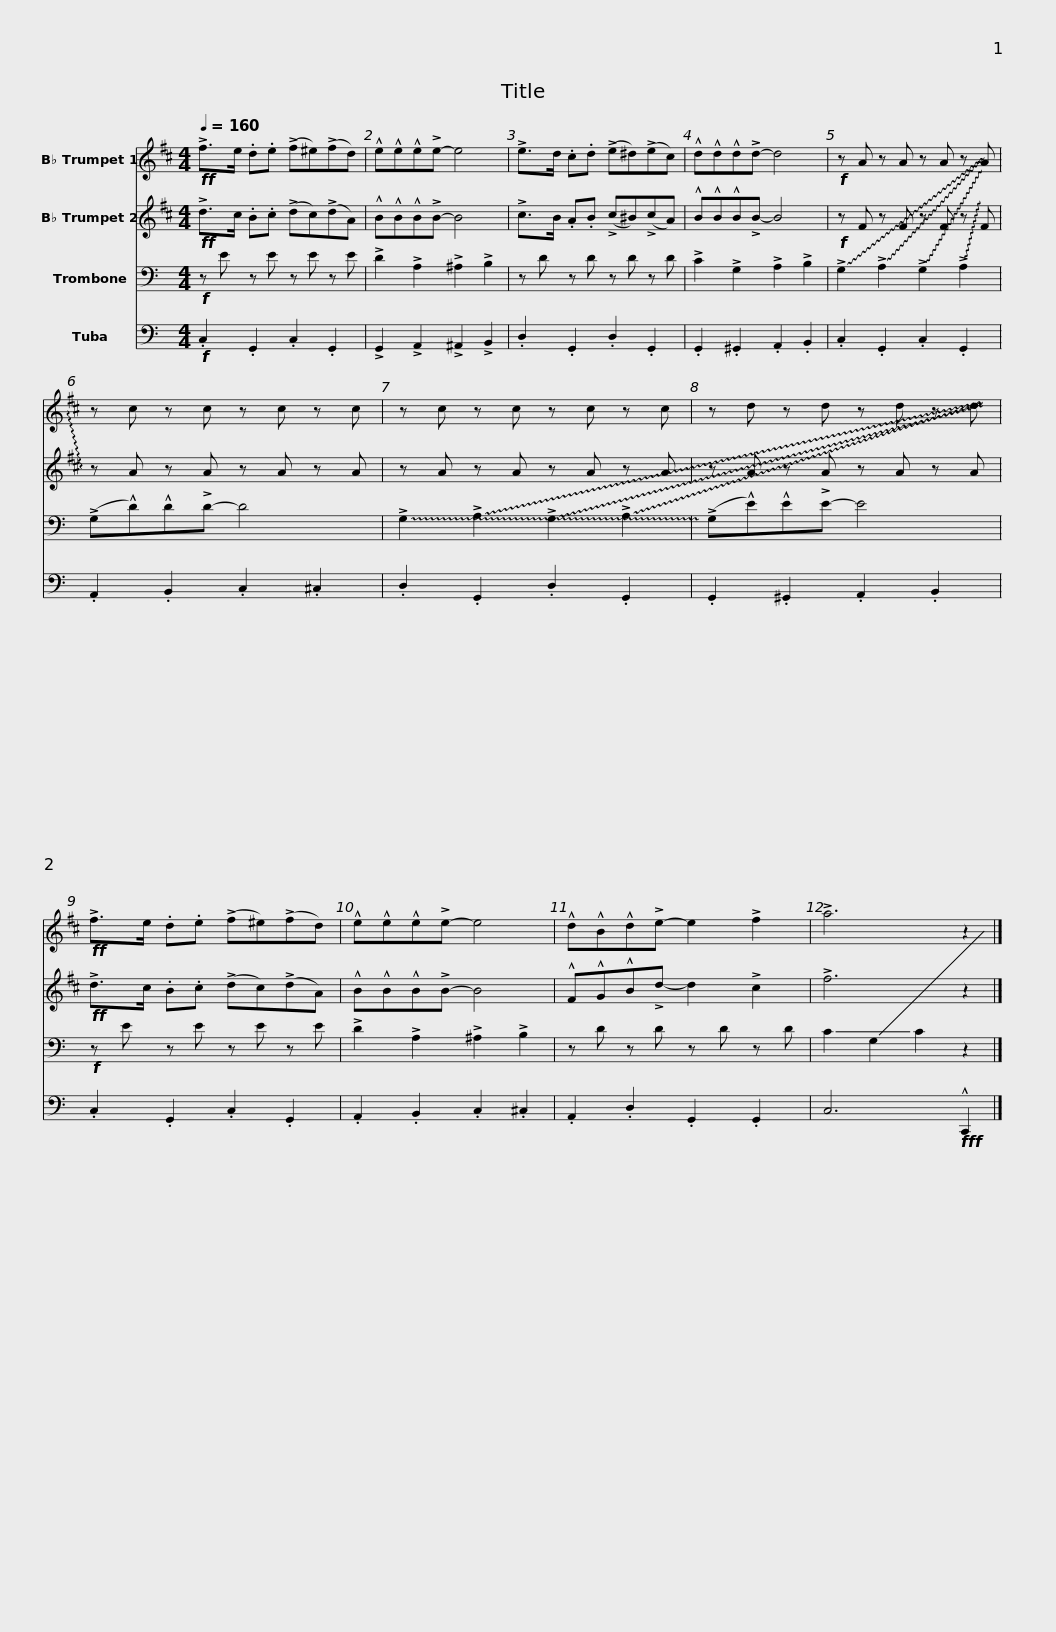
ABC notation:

X:1
%%score 1 2 3 4
L:1/8
Q:1/4=160
M:4/4
I:linebreak $
K:C
V:1 treble transpose=-2
V:2 treble transpose=-2
V:3 bass
V:4 bass
V:1
[K:D]!ff! !>!f>e .d.e (!>!f^e)(!>!fd) | !^!e!^!e!^!e!>!e- e4 | !>!e>d .c.d (!>!e^d)(!>!ec) | !^!d!^!d!^!d!>!d- d4 |$!f! z A z A z A z A | %5
 z c z c z c z c | z c z c z c z c | z d z d z d z d |$!ff! !>!f>e .d.e (!>!f^e)(!>!fd) | !^!e!^!e!^!e!>!e- e4 | %10
 !^!d!^!B!^!d!>!e- e2 !>!f2 | !>!a6 z2 |] %12
V:2
[K:D]!ff! !>!d>c .B.c (!>!dc)(!>!dA) | !^!B!^!B!^!B!>!B- B4 | !>!c>B .A.B (!>!c^B)(!>!cA) | !^!B!^!B!^!B!>!B- B4 |$!f! z F z F z F z F | %5
 z A z A z A z A | z A z A z A z A | z A z A z A z A |$!ff! !>!d>c .B.c (!>!dc)(!>!dA) | !^!B!^!B!^!B!>!B- B4 | %10
 !^!F!^!G!^!B!>!d- d2 !>!c2 | !>!f6 z2 |] %12
V:3
!f! z E z E z E z E | !>!D2 !>!A,2 !>!^A,2 !>!B,2 | z D z D z D z D | !>!C2 !>!G,2 !>!A,2 !>!B,2 |$ !~(!!>!G,2 !~(!!>!A,2 !~(!!>!G,2 !~(!!>!A,2 | %5
 (!~)!!>!G,!^!D)!^!D!>!D- D4 | !~(!!>!G,2 !~(!!>!A,2 !~(!!>!G,2 !~(!!>!A,2 | (!~)!!>!G,!^!E)!^!E!>!E- E4 |$!f! z E z E z E z E | !>!D2 !>!A,2 !>!^A,2 !>!B,2 | %10
 z D z D z D z D | !-(!C2 !-(!G,2 !-)!C2 z2 |] %12
V:4
!f! .C,2 .G,,2 .C,2 .G,,2 | !>!G,,2 !>!A,,2 !>!^A,,2 !>!B,,2 | .D,2 .G,,2 .D,2 .G,,2 | .G,,2 .^G,,2 .A,,2 .B,,2 |$ .C,2 .G,,2 .C,2 .G,,2 | %5
 .A,,2 .B,,2 .C,2 .^C,2 | .D,2 .G,,2 .D,2 .G,,2 | .G,,2 .^G,,2 .A,,2 .B,,2 |$ .C,2 .G,,2 .C,2 .G,,2 | .A,,2 .B,,2 .C,2 .^C,2 | %10
 .A,,2 .D,2 .G,,2 .G,,2 | C,6!fff! !^!C,,2 |] %12
